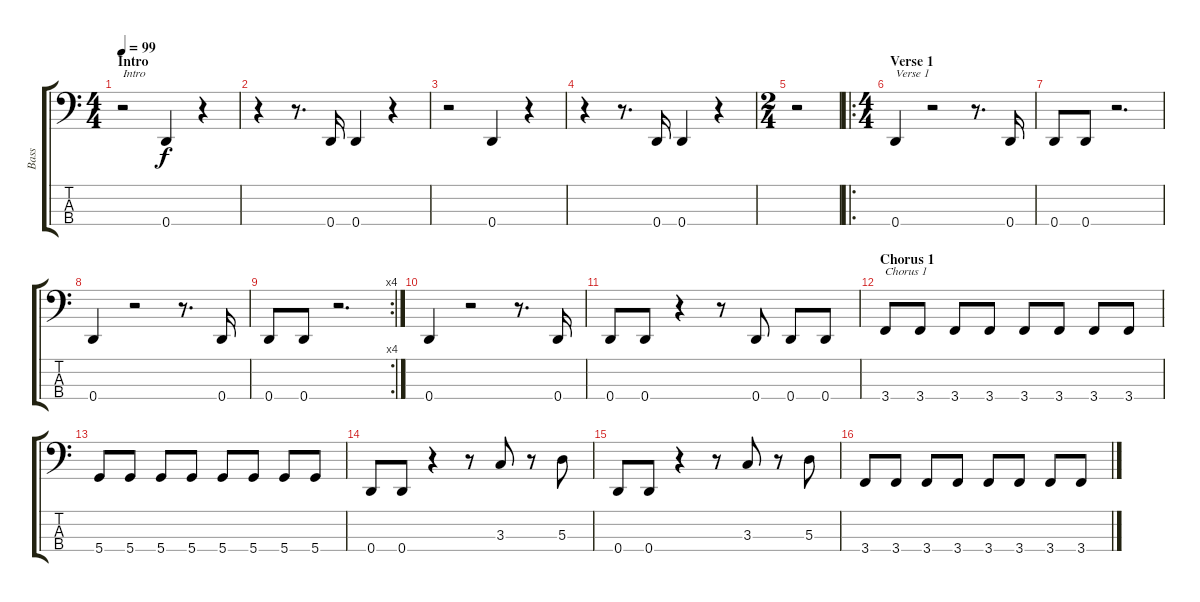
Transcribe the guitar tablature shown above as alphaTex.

\track ("Bass" "Bass") {instrument electricbassfinger}
\staff {score tabs}
\tuning (G2 D2 A1 D1) {hide}
\ts (4 4)
\section ("" "Intro")
\tempo 99
\clef f4
\ks c
r.2{txt "Intro" dy f instrument electricbassfinger} 0.4.4 r.4 |
r.4 r.8{d} 0.4.16 0.4.4 r.4 |
r.2 0.4.4 r.4 |
r.4 r.8{d} 0.4.16 0.4.4 r.4 |
\ts (2 4)
r.2 |
\ro
\ts (4 4)
\section ("" "Verse 1")
0.4.4{txt "Verse 1"} r.2 r.8{d} 0.4.16 |
0.4.8 0.4.8 r.2{d} |
0.4.4 r.2 r.8{d} 0.4.16 |
\rc 4
0.4.8 0.4.8 r.2{d} |
0.4.4 r.2 r.8{d} 0.4.16 |
0.4.8 0.4.8 r.4 r.8 0.4.8 0.4.8 0.4.8 |
\section ("" "Chorus 1")
3.4.8{txt "Chorus 1"} 3.4.8 3.4.8 3.4.8 3.4.8 3.4.8 3.4.8 3.4.8 |
5.4.8 5.4.8 5.4.8 5.4.8 5.4.8 5.4.8 5.4.8 5.4.8 |
0.4.8 0.4.8 r.4 r.8 3.3.8 r.8 5.3.8 |
0.4.8 0.4.8 r.4 r.8 3.3.8 r.8 5.3.8 |
3.4.8 3.4.8 3.4.8 3.4.8 3.4.8 3.4.8 3.4.8 3.4.8
